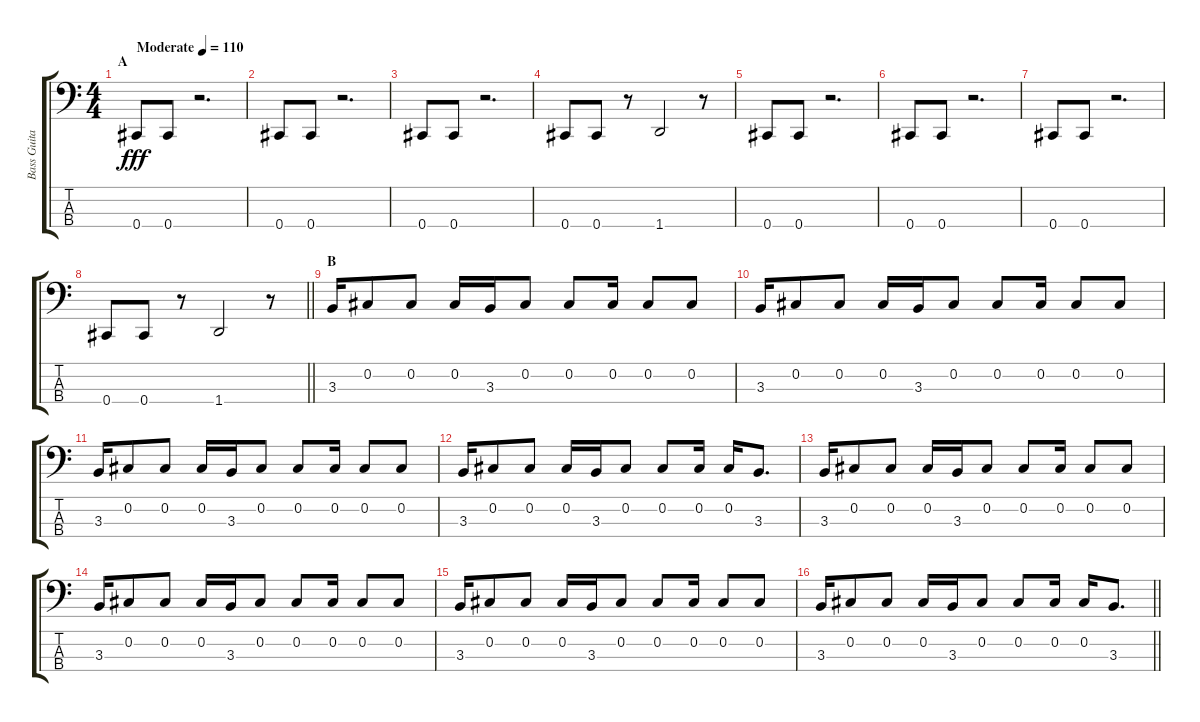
\track ("Bass Guitar" "Bass Guita") {instrument electricbasspick}
\staff {score tabs}
\tuning (Gb2 Db2 Ab1 Db1) {hide}
\ts (4 4)
\section ("" "A")
\tempo (110 "Moderate")
\clef f4
\ks c
0.4.8{dy fff instrument electricbasspick} 0.4.8 r.2{d} |
0.4.8 0.4.8 r.2{d} |
0.4.8 0.4.8 r.2{d} |
0.4.8 0.4.8 r.8 1.4.2 r.8 |
0.4.8 0.4.8 r.2{d} |
0.4.8 0.4.8 r.2{d} |
0.4.8 0.4.8 r.2{d} |
\barLineRight lightlight
0.4.8 0.4.8 r.8 1.4.2 r.8 |
\section ("" "B")
3.3.16 0.2.8 0.2.8 0.2.16 3.3.16 0.2.8 0.2.8 0.2.16 0.2.8 0.2.8 |
3.3.16 0.2.8 0.2.8 0.2.16 3.3.16 0.2.8 0.2.8 0.2.16 0.2.8 0.2.8 |
3.3.16 0.2.8 0.2.8 0.2.16 3.3.16 0.2.8 0.2.8 0.2.16 0.2.8 0.2.8 |
3.3.16 0.2.8 0.2.8 0.2.16 3.3.16 0.2.8 0.2.8 0.2.16 0.2.16 3.3.8{d} |
3.3.16 0.2.8 0.2.8 0.2.16 3.3.16 0.2.8 0.2.8 0.2.16 0.2.8 0.2.8 |
3.3.16 0.2.8 0.2.8 0.2.16 3.3.16 0.2.8 0.2.8 0.2.16 0.2.8 0.2.8 |
3.3.16 0.2.8 0.2.8 0.2.16 3.3.16 0.2.8 0.2.8 0.2.16 0.2.8 0.2.8 |
\barLineRight lightlight
3.3.16 0.2.8 0.2.8 0.2.16 3.3.16 0.2.8 0.2.8 0.2.16 0.2.16 3.3.8{d}
